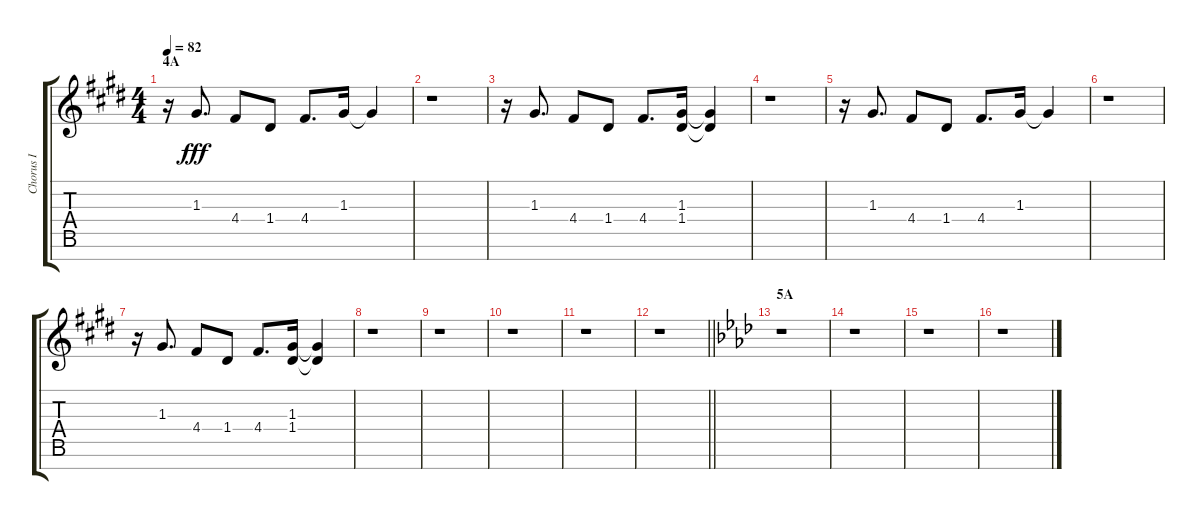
\track ("Chorus I" "Chorus I") {instrument voiceoohs}
\staff {score tabs}
\tuning (E5 B4 G4 D4 A3 E3 B2) {hide}
\ts (4 4)
\section ("" "4A")
\tempo 82
\clef g2
\ks e
r.16{dy fff} 1.3.8{d} 4.4.8 1.4.8 4.4.8{d} 1.3.16 1.3{t}.4 |
r.1 |
r.16 1.3.8{d} 4.4.8 1.4.8 4.4.8{d} (1.3 1.4).16 (1.3{t} 1.4{t}).4 |
r.1 |
r.16 1.3.8{d} 4.4.8 1.4.8 4.4.8{d} 1.3.16 1.3{t}.4 |
r.1 |
r.16 1.3.8{d} 4.4.8 1.4.8 4.4.8{d} (1.3 1.4).16 (1.3{t} 1.4{t}).4 |
r.1 |
r.1 |
r.1 |
r.1 |
\barLineRight lightlight
r.1 |
\section ("" "5A")
\ks ab
r.1 |
r.1 |
r.1 |
r.1
